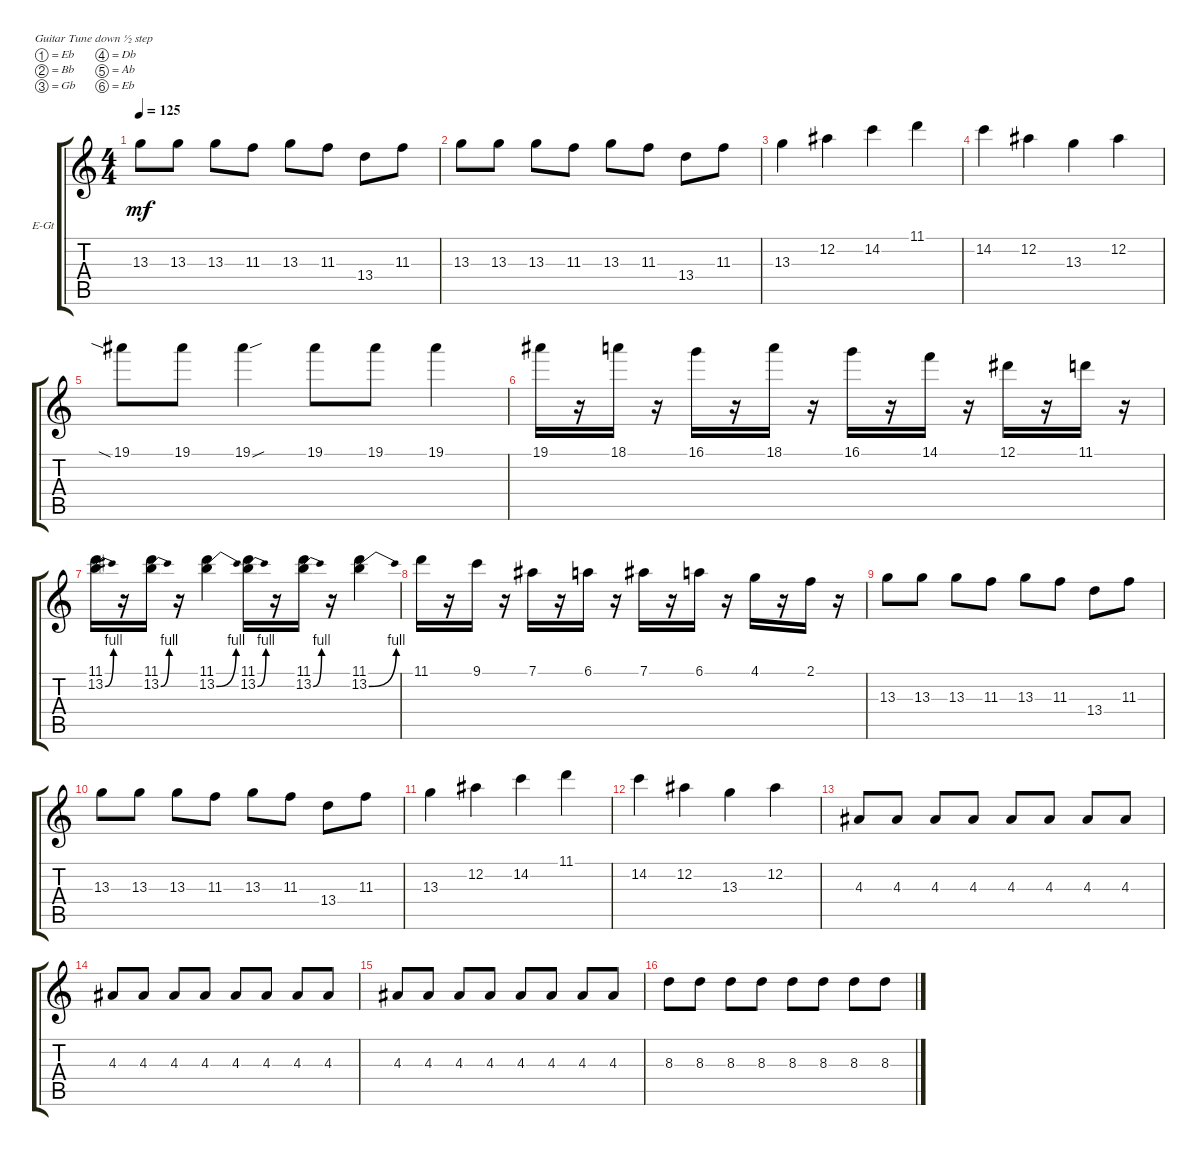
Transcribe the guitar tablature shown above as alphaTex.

\defaultSystemsLayout 4
\bracketExtendMode groupsimilarinstruments
\firstSystemTrackNameOrientation horizontal
\otherSystemsTrackNameOrientation horizontal
\track ("Electric Guitar" "E-Gt") {instrument overdrivenguitar}
\staff {score tabs}
\tuning (Eb4 Bb3 Gb3 Db3 Ab2 Eb2)
\ts (4 4)
\tempo 125
\clef g2
\ks c
13.3.8{dy mf} 13.3.8 13.3.8 11.3.8 13.3.8 11.3.8 13.4.8 11.3.8 |
13.3.8 13.3.8 13.3.8 11.3.8 13.3.8 11.3.8 13.4.8 11.3.8 |
13.3.4 12.2.4 14.2.4 11.1.4 |
14.2.4 12.2.4 13.3.4 12.2.4 |
19.1{sia}.8 19.1.8 19.1{sou}.4 19.1.8 19.1.8 19.1.4 |
19.1.16 r.16 18.1.16 r.16 16.1.16 r.16 18.1.16 r.16 16.1.16 r.16 14.1.16 r.16 12.1.16 r.16 11.1.16 r.16 |
(11.1 13.2{be (bend 0 0 15 4)}).16 r.16 (11.1 13.2{be (bend 0 0 15 4)}).16 r.16 (11.1 13.2{be (bend 0 0 15 4)}).4 (11.1 13.2{be (bend 0 0 15 4)}).16 r.16 (11.1 13.2{be (bend 0 0 15 4)}).16 r.16 (11.1 13.2{be (bend 0 0 15 4)}).4 |
11.1.16 r.16 9.1.16 r.16 7.1.16 r.16 6.1.16 r.16 7.1.16 r.16 6.1.16 r.16 4.1.16 r.16 2.1.16 r.16 |
13.3.8 13.3.8 13.3.8 11.3.8 13.3.8 11.3.8 13.4.8 11.3.8 |
13.3.8 13.3.8 13.3.8 11.3.8 13.3.8 11.3.8 13.4.8 11.3.8 |
13.3.4 12.2.4 14.2.4 11.1.4 |
14.2.4 12.2.4 13.3.4 12.2.4 |
4.3.8 4.3.8 4.3.8 4.3.8 4.3.8 4.3.8 4.3.8 4.3.8 |
4.3.8 4.3.8 4.3.8 4.3.8 4.3.8 4.3.8 4.3.8 4.3.8 |
4.3.8 4.3.8 4.3.8 4.3.8 4.3.8 4.3.8 4.3.8 4.3.8 |
8.3.8 8.3.8 8.3.8 8.3.8 8.3.8 8.3.8 8.3.8 8.3.8
